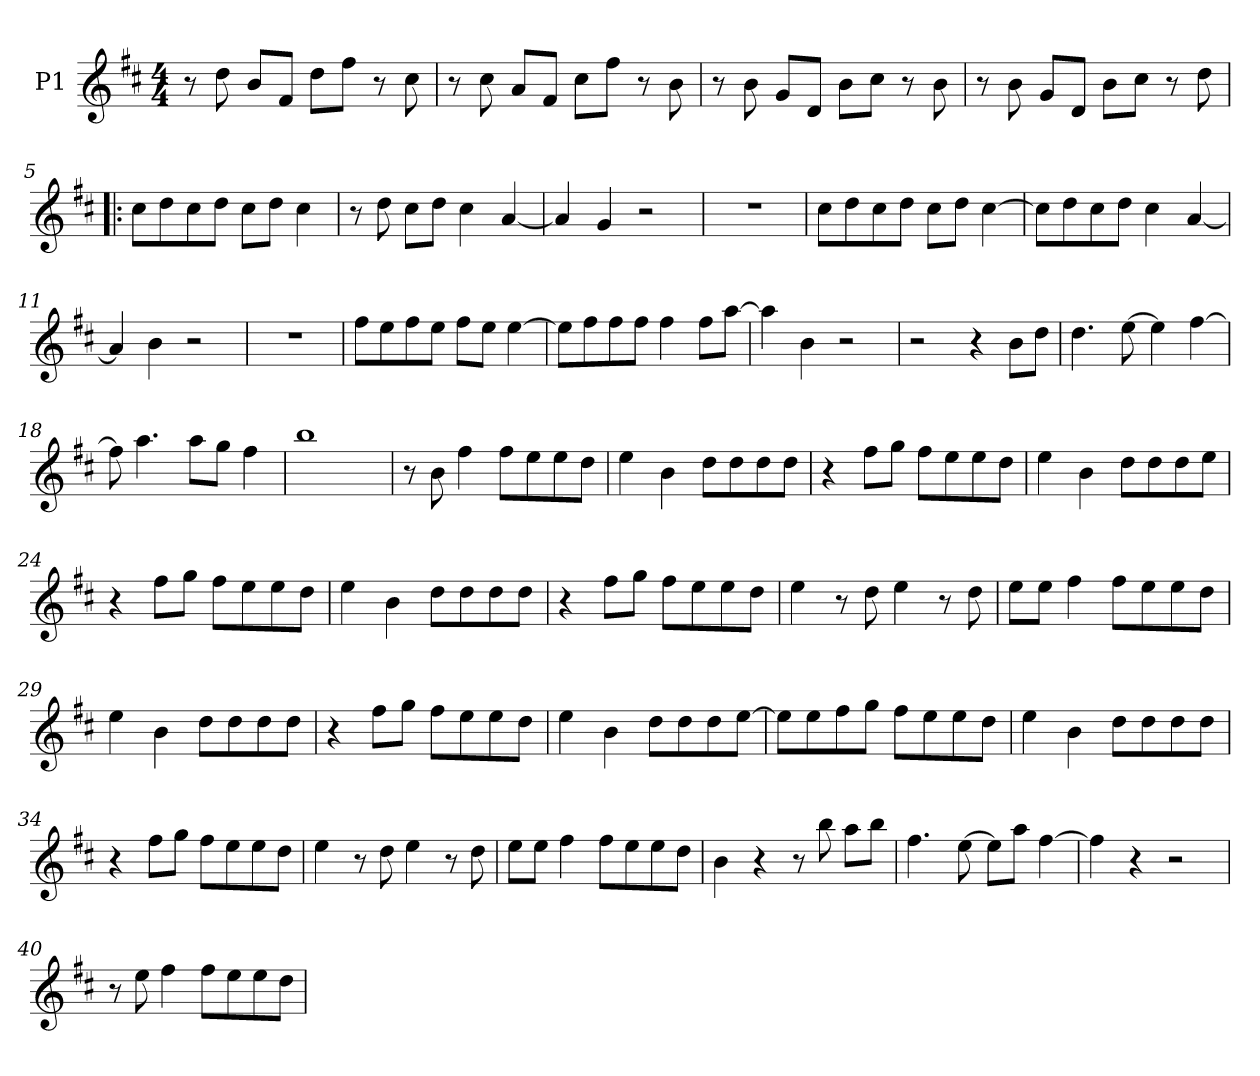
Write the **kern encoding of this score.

**kern
*part1
*staff1
*I"P1
*clefG2
*k[f#c#]
*b:
*M4/4
*MM125
=1
8r
8dd\
8b/L
8f#/J
8dd\L
8ff#\J
8r
8cc#\
=2
8r
8cc#\
8a/L
8f#/J
8cc#\L
8ff#\J
8r
8b\
=3
8r
8b\
8g/L
8d/J
8b\L
8cc#\J
8r
8b\
=4
8r
8b\
8g/L
8d/J
8b\L
8cc#\J
8r
8dd\
!!LO:LB:g=z
=5!|:
8cc#\L
8dd\
8cc#\
8dd\J
8cc#\L
8dd\J
4cc#\
=6
8r
8dd\
8cc#\L
8dd\J
4cc#\
[<4a/
=7
4a/]
4g/
2r
=8
1r
=9
8cc#\L
8dd\
8cc#\
8dd\J
8cc#\L
8dd\J
[>4cc#\
!!LO:LB:g=z
=10
8cc#\L]
8dd\
8cc#\
8dd\J
4cc#\
[<4a/
=11
4a/]
4b\
2r
=12
1r
=13
8ff#\L
8ee\
8ff#\
8ee\J
8ff#\L
8ee\J
[>4ee\
=14
8ee\L]
8ff#\
8ff#\
8ff#\J
4ff#\
8ff#\L
[>8aa\J
=15
4aa\]
4b\
2r
!!LO:LB:g=z
=16
2r
4r
8b\L
8dd\J
=17
4.dd\
[>8ee\
4ee\]
[>4ff#\
=18
8ff#\]
4.aa\
8aa\L
8gg\J
4ff#\
=19
1bb
=20
8r
8b\
4ff#\
8ff#\L
8ee\
8ee\
8dd\J
=21
4ee\
4b\
8dd\L
8dd\
8dd\
8dd\J
!!LO:LB:g=z
=22
4r
8ff#\L
8gg\J
8ff#\L
8ee\
8ee\
8dd\J
=23
4ee\
4b\
8dd\L
8dd\
8dd\
8ee\J
=24
4r
8ff#\L
8gg\J
8ff#\L
8ee\
8ee\
8dd\J
=25
4ee\
4b\
8dd\L
8dd\
8dd\
8dd\J
=26
4r
8ff#\L
8gg\J
8ff#\L
8ee\
8ee\
8dd\J
!!LO:LB:g=z
=27
4ee\
8r
8dd\
4ee\
8r
8dd\
=28
8ee\L
8ee\J
4ff#\
8ff#\L
8ee\
8ee\
8dd\J
=29
4ee\
4b\
8dd\L
8dd\
8dd\
8dd\J
=30
4r
8ff#\L
8gg\J
8ff#\L
8ee\
8ee\
8dd\J
=31
4ee\
4b\
8dd\L
8dd\
8dd\
[>8ee\J
!!LO:LB:g=z
=32
8ee\L]
8ee\
8ff#\
8gg\J
8ff#\L
8ee\
8ee\
8dd\J
=33
4ee\
4b\
8dd\L
8dd\
8dd\
8dd\J
=34
4r
8ff#\L
8gg\J
8ff#\L
8ee\
8ee\
8dd\J
=35
4ee\
8r
8dd\
4ee\
8r
8dd\
=36
8ee\L
8ee\J
4ff#\
8ff#\L
8ee\
8ee\
8dd\J
!!LO:LB:g=z
=37
4b\
4r
8r
8bb\
8aa\L
8bb\J
=38
4.ff#\
[>8ee\
8ee\L]
8aa\J
[>4ff#\
=39
4ff#\]
4r
2r
=40
8r
8ee\
4ff#\
8ff#\L
8ee\
8ee\
8dd\J
=
*-
